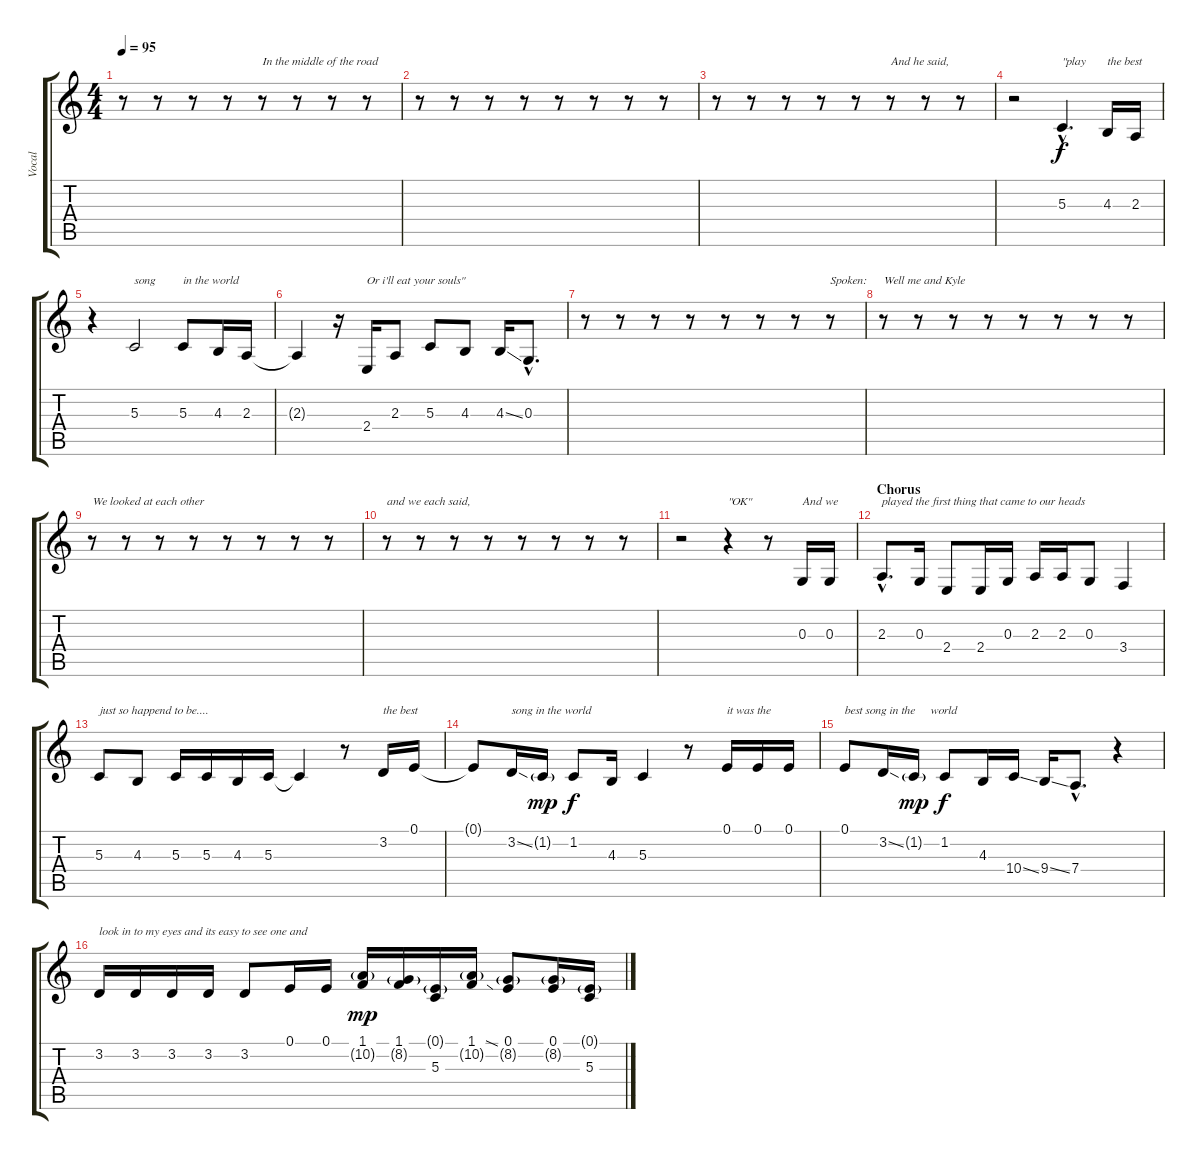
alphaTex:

\track ("Vocal" "Vocal") {instrument vibraphone}
\staff {score tabs}
\tuning (E4 B3 G3 D3 A2 E2) {hide}
\ts (4 4)
\tempo 95
\clef g2
\ks c
r.8{dy f} r.8 r.8 r.8 r.8{txt "In the middle of the road"} r.8 r.8 r.8 |
r.8 r.8 r.8 r.8 r.8 r.8 r.8 r.8 |
r.8 r.8 r.8 r.8 r.8 r.8{txt "And he said,"} r.8 r.8 |
r.2 5.3{hac}.4{d txt "\"play"} 4.3.16{txt "the best"} 2.3.16 |
r.4 5.3.2{txt "song"} 5.3.8{txt "in the world"} 4.3.16 2.3.16 |
2.3{t}.4 r.16 2.4.16{txt "Or i'll eat your souls\""} 2.3.8 5.3.8 4.3.8 4.3{ss}.16 0.3{hac}.8{d} |
r.8 r.8 r.8 r.8 r.8 r.8 r.8 r.8{txt "Spoken:"} |
r.8{txt "Well me and Kyle  "} r.8 r.8 r.8 r.8 r.8 r.8 r.8 |
r.8{txt "We looked at each other"} r.8 r.8 r.8 r.8 r.8 r.8 r.8 |
r.8{txt "and we each said,"} r.8 r.8 r.8 r.8 r.8 r.8 r.8 |
r.2 r.4{txt "\"OK\""} r.8 0.3.16{txt "And we"} 0.3.16 |
\section ("" "Chorus")
2.3{hac}.8{d txt "played the first thing that came to our heads"} 0.3.16 2.4.8 2.4.16 0.3.16 2.3.16 2.3.16 0.3.8 3.4.4 |
5.3.8{txt "just so happend to be...."} 4.3.8 5.3.16 5.3.16 4.3.16 5.3.16 5.3{t}.4 r.8 3.2.16{txt "the best"} 0.1.16 |
0.1{t}.8 3.2{ss}.16{txt "song in the world "} 1.2{g}.16{dy mp} 1.2.8{dy f} 4.3.16 5.3.4 r.8 0.1.16{txt "it was the "} 0.1.16 0.1.16 |
0.1.8{txt "best song in the     world"} 3.2{ss}.16 1.2{g}.16{dy mp} 1.2.8{dy f} 4.3.16 10.4{ss}.16 9.4{ss}.16 7.4{hac}.8{d} r.4 |
3.2.16{txt "look in to my eyes and its easy to see one and"} 3.2.16 3.2.16 3.2.16 3.2.8 0.1.16 0.1.16 (1.1 10.2{g}).16{dy mp} (1.1 8.2{g}).16 (0.1{g} 5.3).16 (1.1{ss} 10.2{g}).16 (0.1 8.2{g}).8 (0.1 8.2{g}).16 (0.1{g} 5.3).16
